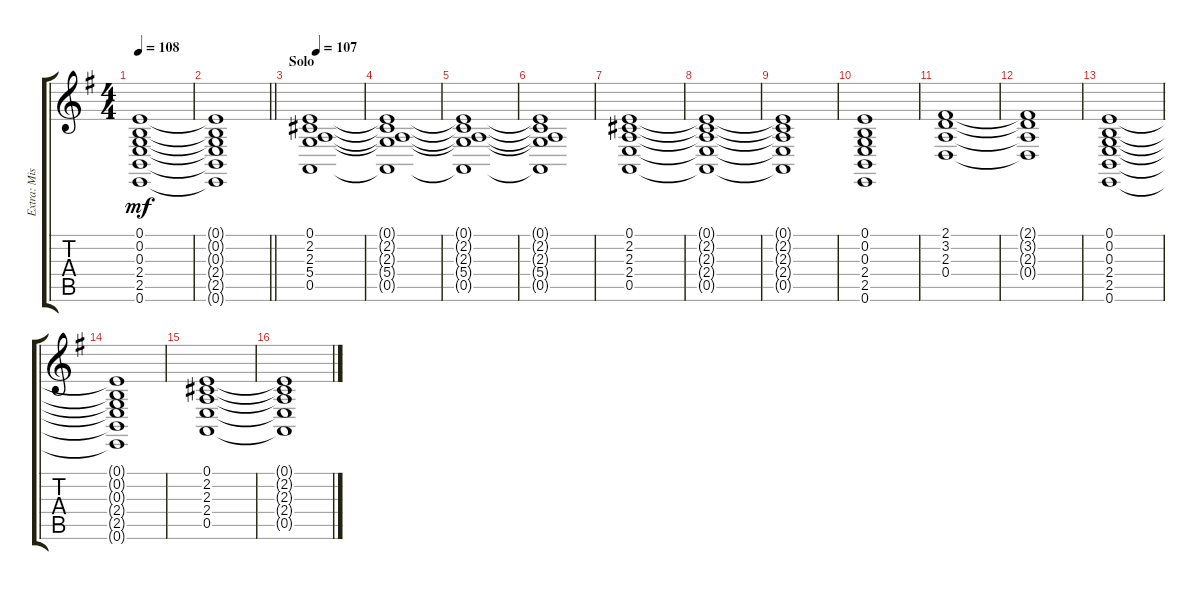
\track ("Extra: Misc" "Extra: Mis") {instrument pad3polysynth}
\staff {score tabs}
\tuning (E4 B3 G3 D3 A2 E2) {hide}
\ts (4 4)
\tempo 108
\clef g2
\ks g
(0.1{t} 0.2{t} 0.3{t} 2.4{t} 2.5{t} 0.6{t}).1{dy mf} |
\barLineRight lightlight
(0.1{t} 0.2{t} 0.3{t} 2.4{t} 2.5{t} 0.6{t}).1 |
\section ("" "Solo")
\tempo 107
(0.1 2.2 2.3 5.4 0.5).1 |
(0.1{t} 2.2{t} 2.3{t} 5.4{t} 0.5{t}).1 |
(0.1{t} 2.2{t} 2.3{t} 5.4{t} 0.5{t}).1 |
(0.1{t} 2.2{t} 2.3{t} 5.4{t} 0.5{t}).1 |
(0.1 2.2 2.3 2.4 0.5).1 |
(0.1{t} 2.2{t} 2.3{t} 2.4{t} 0.5{t}).1 |
(0.1{t} 2.2{t} 2.3{t} 2.4{t} 0.5{t}).1 |
(0.1 0.2 0.3 2.4 2.5 0.6).1 |
(2.1 3.2 2.3 0.4).1 |
(2.1{t} 3.2{t} 2.3{t} 0.4{t}).1 |
(0.1 0.2 0.3 2.4 2.5 0.6).1 |
(0.1{t} 0.2{t} 0.3{t} 2.4{t} 2.5{t} 0.6{t}).1 |
(0.1 2.2 2.3 2.4 0.5).1 |
(0.1{t} 2.2{t} 2.3{t} 2.4{t} 0.5{t}).1
